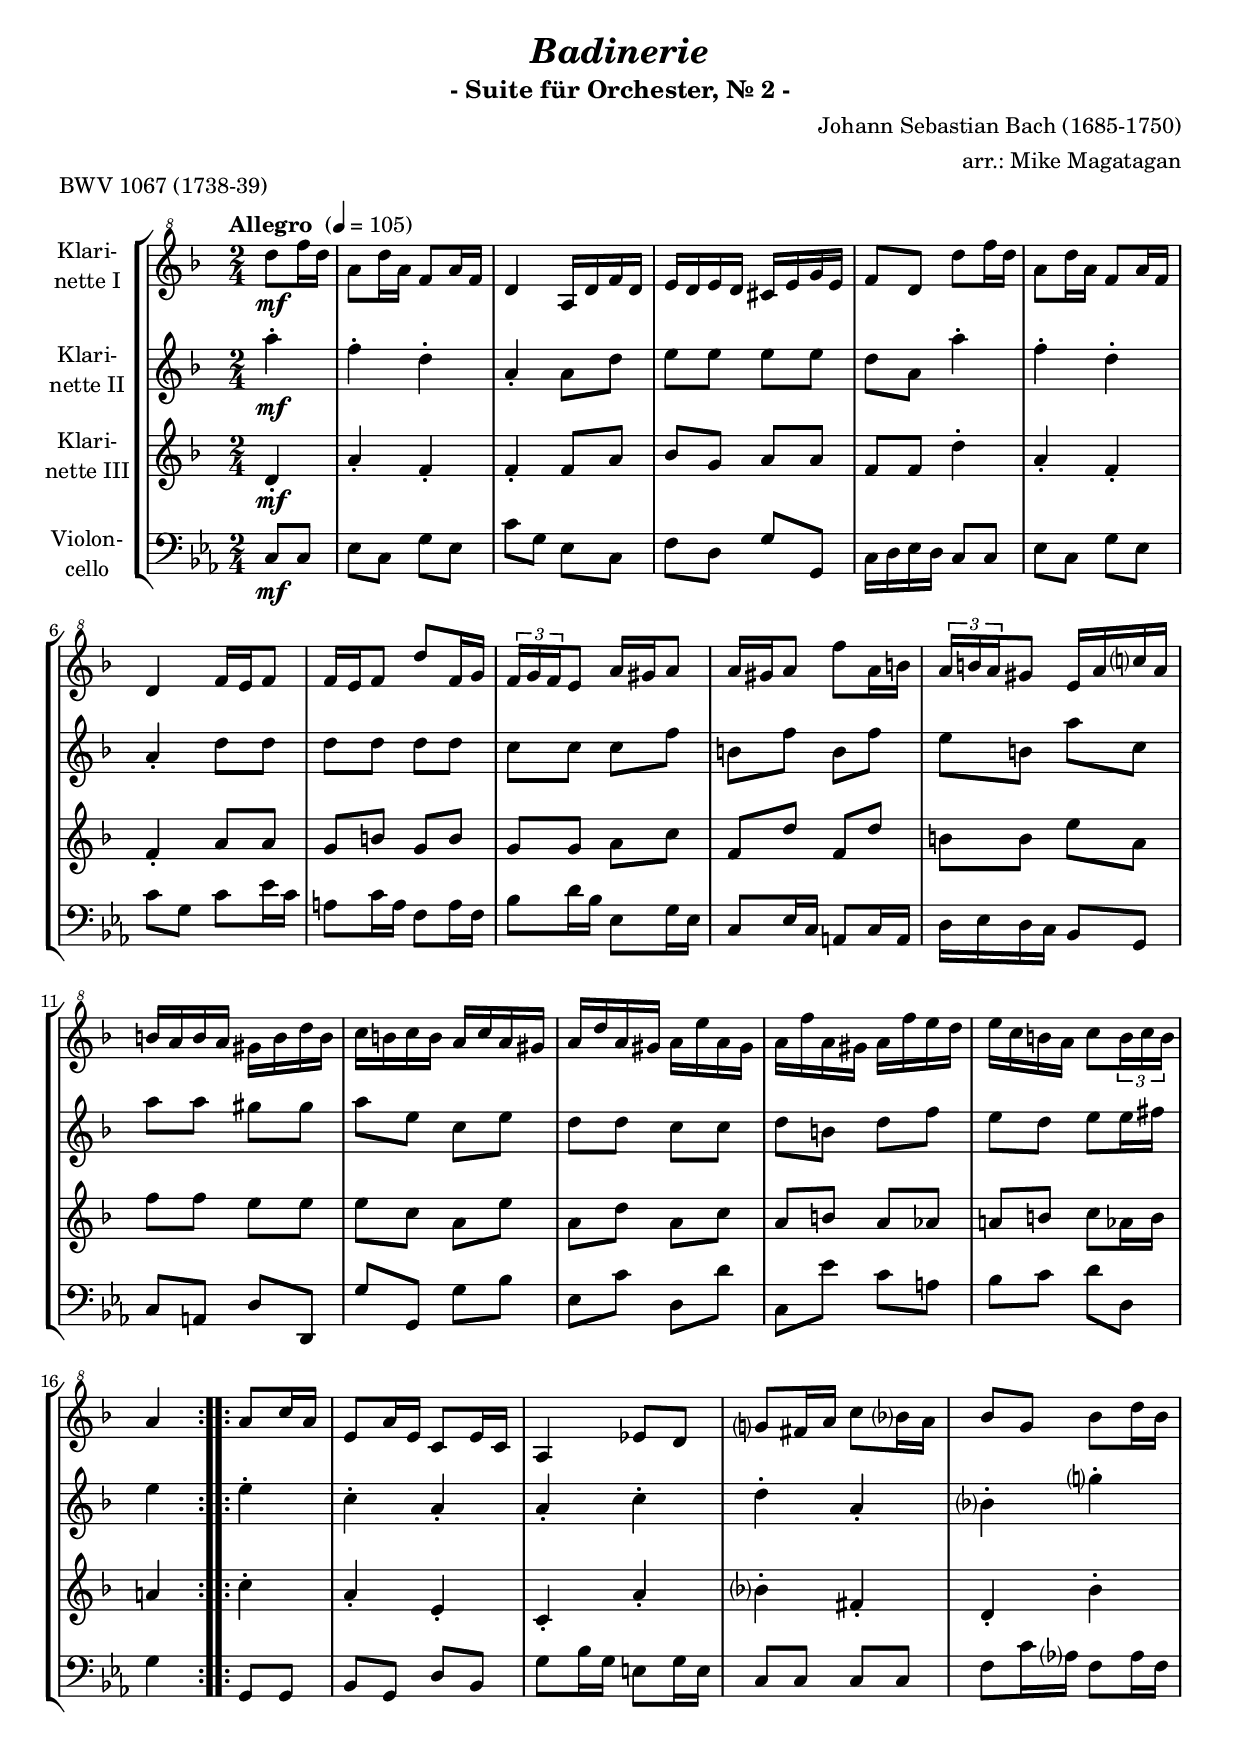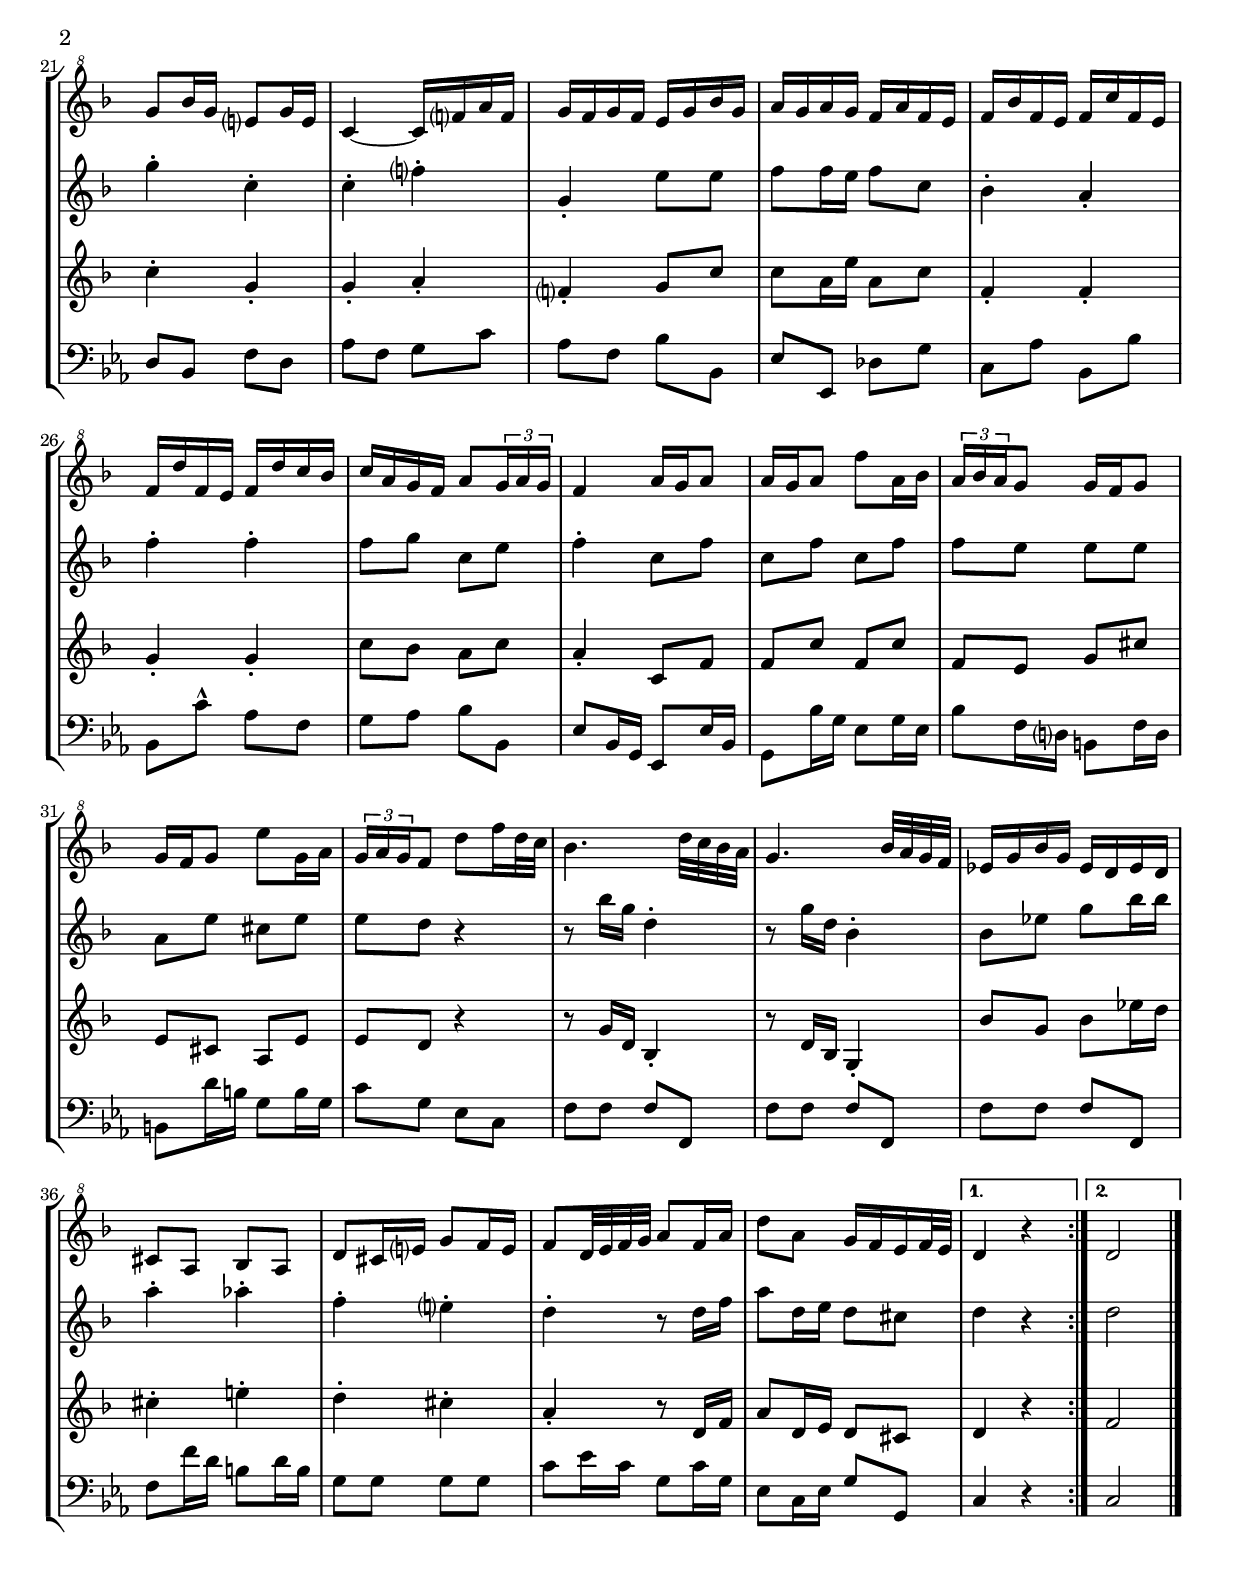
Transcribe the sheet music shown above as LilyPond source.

\version "2.18.2"
\include "deutsch.ly"
  
#(set-global-staff-size 19.2)

\header {
  title     = \markup \bold \italic "Badinerie"
  subtitle  = "- Suite für Orchester, Nr. 2 -"
  composer  = "Johann Sebastian Bach (1685-1750)"
  arranger  = "arr.: Mike Magatagan"
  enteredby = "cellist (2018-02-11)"
  piece     = "BWV 1067 (1738-39)"
}

voiceconsts = {
  \key d \major
  \time 2/4
  \clef "treble"
%  \numericTimeSignature
  \compressFullBarRests
  % Set default beaming for all staves
% \set Timing.beamExceptions = #'()
% \set Timing.baseMoment     = #(ly:make-moment 1 4)
% \set Timing.beatStructure  = #'(1 1 1)
  \tempo "Allegro " 4=105
}

micl = "clarinet"
mifl = "flute"
miob = "oboe"
mifh = "french horn"
misx = "tenor sax"
mist = "string ensemble 1"
miba = "cello"

va = \relative c''' {
  \voiceconsts
  \clef "treble^8"
  
  \repeat volta 2 {
    \partial 4 h8\mf d16 h
    fis8 h16 fis d8 fis16 d
    h4 fis16 h d h
    cis h cis h ais cis e cis
    d8 h h' d16 h
    fis8 h16 fis d8 fis16 d

    h4 d16 cis d8
    d16 cis d8 h' d,16 e
    \tuplet 3/2 8 { d e d } cis8 fis16 eis fis8
    fis16 eis fis8 d' fis,16 gis
    \tuplet 3/2 8 { fis gis fis } eis8 cis16 fis a? fis

    gis fis gis fis eis gis h gis
    a gis a gis fis a fis eis
    fis h fis eis fis cis' fis, eis
    fis d' fis, eis fis d' cis h

    cis a gis fis a8 \tuplet 3/2 8 { gis16 a gis }
    fis4
  }

  \repeat volta 2 {
    fis8 a16 fis
    cis8 fis16 cis a8 cis16 a
    fis4 c'8 h
    e? dis16 fis a8 g?16 fis
    g8 e g h16 g

    e8 g16 e cis?8 e16 cis
    a4~ a16 d? fis d
    e d e d cis e g e
    fis e fis e d fis d cis
    d g d cis d a' d, cis

    d h' d, cis d h' a g
    a fis e d fis8 \tuplet 3/2 8 { e16 fis e }
    d4 fis16 e fis8
    fis16 e fis8 d' fis,16 g
    \tuplet 3/2 8 { fis g fis } e8 e16 d e8
    e16 d e8 cis' e,16 fis

    \tuplet 3/2 8 { e fis e } d8 h' d16 h32 a
    g4. h32 a g fis
    e4. g32 fis e d
    c16 e g e c h c h
    ais8 fis g fis
    h ais16 cis? e8 d16 cis

    d8 h32 cis d e fis8 d16 fis
    h8 fis e16 d cis d32 cis
  }
  \alternative {
    { h4 r }
    { h2 }
  } \bar "|."
}

vb = \relative c'' {
  \voiceconsts

  \repeat volta 2 {
    \partial 4 fis4-.\mf
    d-. h-.
    fis-. fis8 h
    cis cis cis cis
    h fis fis'4-.
    d-. h-.
    fis-. h8 h
    h h h h
    a a a d
    gis, d' gis, d'

    cis gis fis' a,
    fis' fis eis eis
    fis cis a cis
    h h a a
    h gis h d
    cis h cis cis16 dis
    cis4
  }

  \repeat volta 2 {
    cis-.
    a-. fis-.

    fis-. a-.
    h-. fis-.
    g?-. e'?-.
    e-. a,-.
    a-. d?-.
    e,-. cis'8 cis
    d d16 cis d8 a
    g4-. fis-.
    d'-. d-.
    d8 e a, cis
    d4-. a8 d

    a d a d
    d cis cis cis
    fis, cis' ais cis
    cis h r4
    r8 g'16 e h4-.
    r8 e16 h g4-.
    g8 c e g16 g
    fis4-. f-.
    d-. cis?-.

    h-. r8 h16 d
    fis8 h,16 cis h8 ais
  }
  \alternative {
    { h4 r }
    { h2 }
  } \bar "|."
}

vc = \relative c' {
  \voiceconsts

  \repeat volta 2 {
    \partial 4 h4-.\mf
    fis'-. d-.
    d-. d8 fis
    g e fis fis
    d d h'4-.
    fis-. d-.
    d-. fis8 fis
    e gis e gis
    e e fis a

    d, h' d, h'
    gis gis cis fis,
    d' d cis cis
    cis a fis cis'
    fis, h fis a
    fis gis fis f
    fis! gis a f16 gis
    fis!4
  }

  \repeat volta 2 {
    a-.

    fis-. cis-.
    a-. fis'-.
    g?-. dis-.
    h-. g'-.
    a-. e-.
    e-. fis-.
    d?-. e8 a
    a fis16 cis' fis,8 a
    d,4-. d-.
    e-. e-.
    a8 g fis a

    fis4-. a,8 d
    d a' d, a'
    d, cis e ais
    cis, ais fis cis'
    cis h r4
    r8 e16 h g4-.
    r8 h16 g e4-.
    g'8 e g c16 h

    ais4-. cis!-.
    h-. ais-.
    fis-. r8 h,16 d
    fis8 h,16 cis h8 ais
  }
  \alternative {
    { h4 r }
    { d2 }
  } \bar "|."
}

\include "v4.ily"

music = \new StaffGroup <<
      \new Staff {
	\set Staff.midiInstrument = \micl
	\set Staff.instrumentName = \markup \center-column { "Klari-" "nette I" }
	\transpose d f { \va }
      }

      \new Staff {
	\set Staff.midiInstrument = \micl
	\set Staff.instrumentName = \markup \center-column { "Klari-" "nette II" }
	\transpose d f { \vb }
      }

      \new Staff {
	\set Staff.midiInstrument = \micl
	\set Staff.instrumentName = \markup \center-column { "Klari-" "nette III" }
	\transpose d f { \vc }
      }

      \new Staff {
	\set Staff.midiInstrument = \miba
	\set Staff.instrumentName = \markup \center-column { "Violon-" "cello" }
	\transpose d es { \vd }
      }
>>

\book {
  \score {
    \music
    \layout {}
  }

  \score {
    \unfoldRepeats \music

    \midi {
      \context {
        \Score
      }
    }
  }
}
